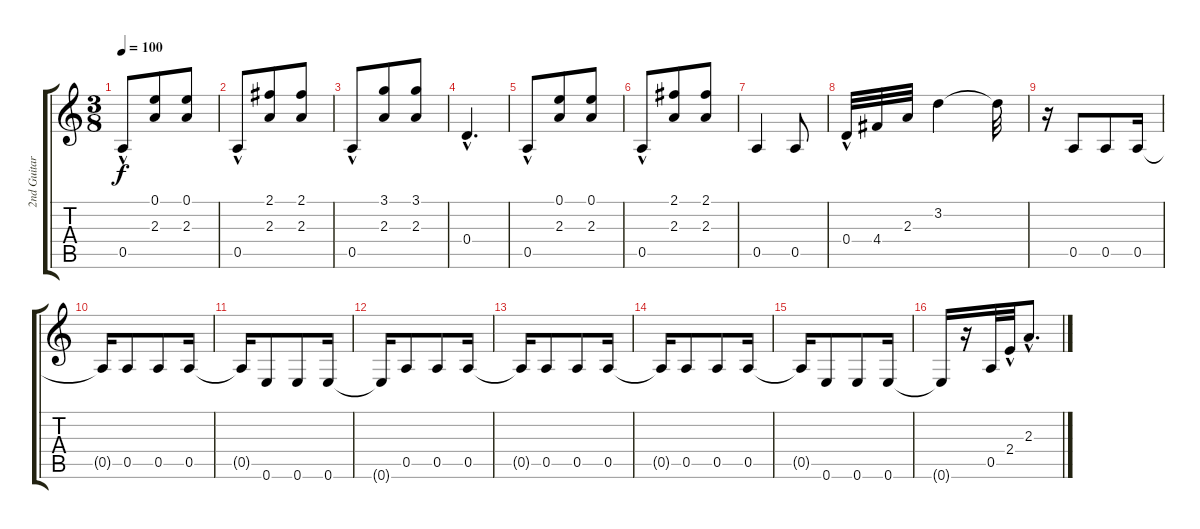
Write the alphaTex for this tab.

\track ("2nd Guitar" "2nd Guitar") {instrument acousticguitarnylon}
\staff {score tabs}
\tuning (E4 B3 G3 D3 A2 E2) {hide}
\ts (3 8)
\tempo 100
\clef g2
\ks c
0.5{hac}.8{dy f} (0.1 2.3).8 (0.1 2.3).8 |
0.5{hac}.8 (2.1 2.3).8 (2.1 2.3).8 |
0.5{hac}.8 (3.1 2.3).8 (3.1 2.3).8 |
0.4{hac}.4{d} |
0.5{hac}.8 (0.1 2.3).8 (0.1 2.3).8 |
0.5{hac}.8 (2.1 2.3).8 (2.1 2.3).8 |
0.5.4 0.5.8 |
0.4{hac}.32 4.4.32 2.3.32 3.2.4 3.2{t}.32 |
r.16 0.5.8 0.5.8 0.5.16 |
0.5{t}.16 0.5.8 0.5.8 0.5.16 |
0.5{t}.16 0.6.8 0.6.8 0.6.16 |
0.6{t}.16 0.5.8 0.5.8 0.5.16 |
0.5{t}.16 0.5.8 0.5.8 0.5.16 |
0.5{t}.16 0.5.8 0.5.8 0.5.16 |
0.5{t}.16 0.6.8 0.6.8 0.6.16 |
0.6{t}.16 r.16 0.5.32 2.4{hac}.32 2.3{hac}.8{d}
